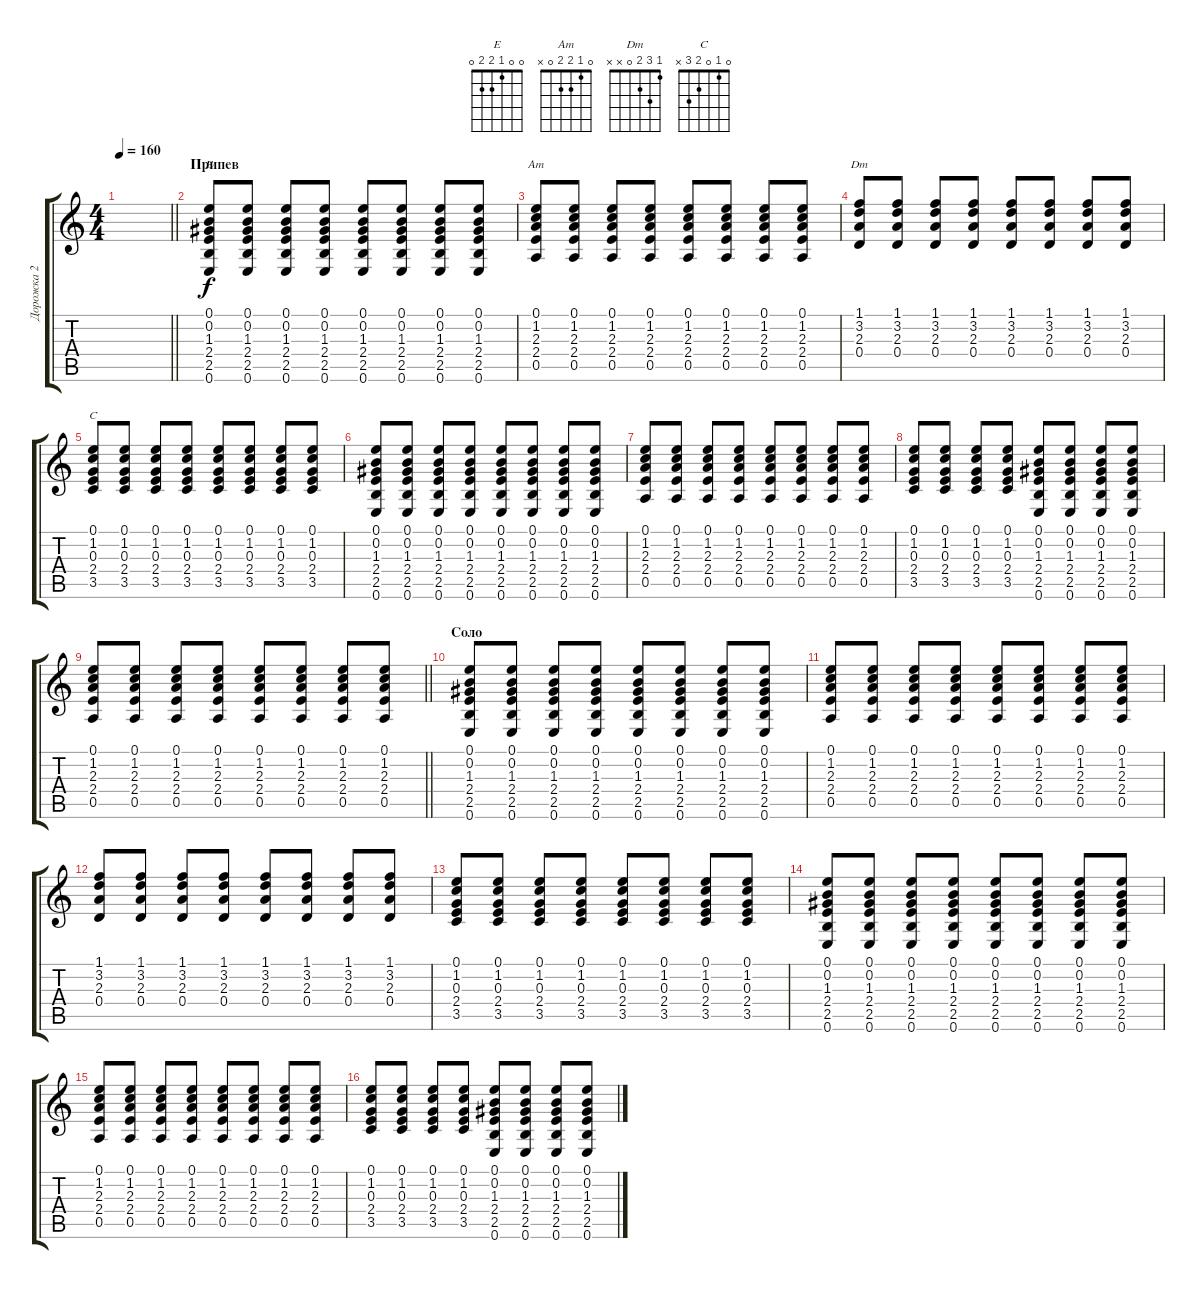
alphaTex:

\track ("Дорожка 2" "Дорожка 2") {solo instrument distortionguitar}
\staff {score tabs}
\tuning (E4 B3 G3 D3 A2 E2) {hide}
\chord ("E" 0 0 1 2 2 0)
\chord ("Am" 0 1 2 2 0 x)
\chord ("Dm" 1 3 2 0 x x)
\chord ("C" 0 1 0 2 3 x)
\ts (4 4)
\tempo 160
\clef g2
\barLineRight lightlight
\ks c
|
\section ("" "Припев")
(0.1 0.2 1.3 2.4 2.5 0.6).8{ch "E"} (0.1 0.2 1.3 2.4 2.5 0.6).8 (0.1 0.2 1.3 2.4 2.5 0.6).8 (0.1 0.2 1.3 2.4 2.5 0.6).8 (0.1 0.2 1.3 2.4 2.5 0.6).8 (0.1 0.2 1.3 2.4 2.5 0.6).8 (0.1 0.2 1.3 2.4 2.5 0.6).8 (0.1 0.2 1.3 2.4 2.5 0.6).8 |
(0.1 1.2 2.3 2.4 0.5).8{ch "Am"} (0.1 1.2 2.3 2.4 0.5).8 (0.1 1.2 2.3 2.4 0.5).8 (0.1 1.2 2.3 2.4 0.5).8 (0.1 1.2 2.3 2.4 0.5).8 (0.1 1.2 2.3 2.4 0.5).8 (0.1 1.2 2.3 2.4 0.5).8 (0.1 1.2 2.3 2.4 0.5).8 |
(1.1 3.2 2.3 0.4).8{ch "Dm"} (1.1 3.2 2.3 0.4).8 (1.1 3.2 2.3 0.4).8 (1.1 3.2 2.3 0.4).8 (1.1 3.2 2.3 0.4).8 (1.1 3.2 2.3 0.4).8 (1.1 3.2 2.3 0.4).8 (1.1 3.2 2.3 0.4).8 |
(0.1 1.2 0.3 2.4 3.5).8{ch "C"} (0.1 1.2 0.3 2.4 3.5).8 (0.1 1.2 0.3 2.4 3.5).8 (0.1 1.2 0.3 2.4 3.5).8 (0.1 1.2 0.3 2.4 3.5).8 (0.1 1.2 0.3 2.4 3.5).8 (0.1 1.2 0.3 2.4 3.5).8 (0.1 1.2 0.3 2.4 3.5).8 |
(0.1 0.2 1.3 2.4 2.5 0.6).8 (0.1 0.2 1.3 2.4 2.5 0.6).8 (0.1 0.2 1.3 2.4 2.5 0.6).8 (0.1 0.2 1.3 2.4 2.5 0.6).8 (0.1 0.2 1.3 2.4 2.5 0.6).8 (0.1 0.2 1.3 2.4 2.5 0.6).8 (0.1 0.2 1.3 2.4 2.5 0.6).8 (0.1 0.2 1.3 2.4 2.5 0.6).8 |
(0.1 1.2 2.3 2.4 0.5).8 (0.1 1.2 2.3 2.4 0.5).8 (0.1 1.2 2.3 2.4 0.5).8 (0.1 1.2 2.3 2.4 0.5).8 (0.1 1.2 2.3 2.4 0.5).8 (0.1 1.2 2.3 2.4 0.5).8 (0.1 1.2 2.3 2.4 0.5).8 (0.1 1.2 2.3 2.4 0.5).8 |
(0.1 1.2 0.3 2.4 3.5).8 (0.1 1.2 0.3 2.4 3.5).8 (0.1 1.2 0.3 2.4 3.5).8 (0.1 1.2 0.3 2.4 3.5).8 (0.1 0.2 1.3 2.4 2.5 0.6).8 (0.1 0.2 1.3 2.4 2.5 0.6).8 (0.1 0.2 1.3 2.4 2.5 0.6).8 (0.1 0.2 1.3 2.4 2.5 0.6).8 |
\barLineRight lightlight
(0.1 1.2 2.3 2.4 0.5).8 (0.1 1.2 2.3 2.4 0.5).8 (0.1 1.2 2.3 2.4 0.5).8 (0.1 1.2 2.3 2.4 0.5).8 (0.1 1.2 2.3 2.4 0.5).8 (0.1 1.2 2.3 2.4 0.5).8 (0.1 1.2 2.3 2.4 0.5).8 (0.1 1.2 2.3 2.4 0.5).8 |
\section ("" "Соло")
(0.1 0.2 1.3 2.4 2.5 0.6).8 (0.1 0.2 1.3 2.4 2.5 0.6).8 (0.1 0.2 1.3 2.4 2.5 0.6).8 (0.1 0.2 1.3 2.4 2.5 0.6).8 (0.1 0.2 1.3 2.4 2.5 0.6).8 (0.1 0.2 1.3 2.4 2.5 0.6).8 (0.1 0.2 1.3 2.4 2.5 0.6).8 (0.1 0.2 1.3 2.4 2.5 0.6).8 |
(0.1 1.2 2.3 2.4 0.5).8 (0.1 1.2 2.3 2.4 0.5).8 (0.1 1.2 2.3 2.4 0.5).8 (0.1 1.2 2.3 2.4 0.5).8 (0.1 1.2 2.3 2.4 0.5).8 (0.1 1.2 2.3 2.4 0.5).8 (0.1 1.2 2.3 2.4 0.5).8 (0.1 1.2 2.3 2.4 0.5).8 |
(1.1 3.2 2.3 0.4).8 (1.1 3.2 2.3 0.4).8 (1.1 3.2 2.3 0.4).8 (1.1 3.2 2.3 0.4).8 (1.1 3.2 2.3 0.4).8 (1.1 3.2 2.3 0.4).8 (1.1 3.2 2.3 0.4).8 (1.1 3.2 2.3 0.4).8 |
(0.1 1.2 0.3 2.4 3.5).8 (0.1 1.2 0.3 2.4 3.5).8 (0.1 1.2 0.3 2.4 3.5).8 (0.1 1.2 0.3 2.4 3.5).8 (0.1 1.2 0.3 2.4 3.5).8 (0.1 1.2 0.3 2.4 3.5).8 (0.1 1.2 0.3 2.4 3.5).8 (0.1 1.2 0.3 2.4 3.5).8 |
(0.1 0.2 1.3 2.4 2.5 0.6).8 (0.1 0.2 1.3 2.4 2.5 0.6).8 (0.1 0.2 1.3 2.4 2.5 0.6).8 (0.1 0.2 1.3 2.4 2.5 0.6).8 (0.1 0.2 1.3 2.4 2.5 0.6).8 (0.1 0.2 1.3 2.4 2.5 0.6).8 (0.1 0.2 1.3 2.4 2.5 0.6).8 (0.1 0.2 1.3 2.4 2.5 0.6).8 |
(0.1 1.2 2.3 2.4 0.5).8 (0.1 1.2 2.3 2.4 0.5).8 (0.1 1.2 2.3 2.4 0.5).8 (0.1 1.2 2.3 2.4 0.5).8 (0.1 1.2 2.3 2.4 0.5).8 (0.1 1.2 2.3 2.4 0.5).8 (0.1 1.2 2.3 2.4 0.5).8 (0.1 1.2 2.3 2.4 0.5).8 |
(0.1 1.2 0.3 2.4 3.5).8 (0.1 1.2 0.3 2.4 3.5).8 (0.1 1.2 0.3 2.4 3.5).8 (0.1 1.2 0.3 2.4 3.5).8 (0.1 0.2 1.3 2.4 2.5 0.6).8 (0.1 0.2 1.3 2.4 2.5 0.6).8 (0.1 0.2 1.3 2.4 2.5 0.6).8 (0.1 0.2 1.3 2.4 2.5 0.6).8
